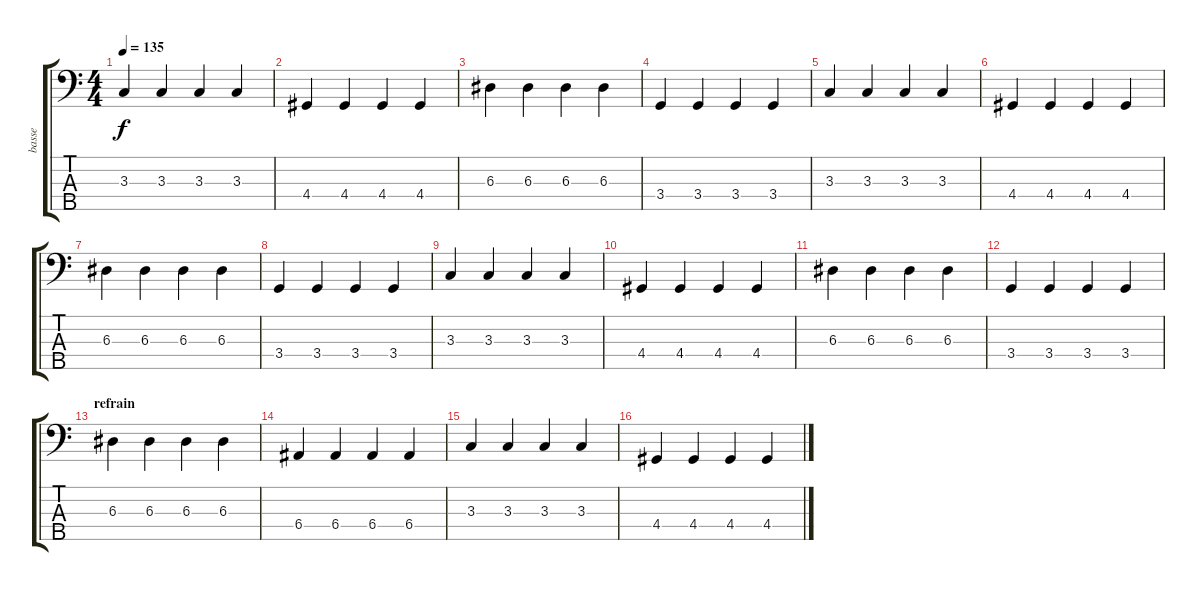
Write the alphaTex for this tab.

\track ("basse" "basse") {instrument electricbassfinger}
\staff {score tabs}
\tuning (G2 D2 A1 E1 B0) {hide}
\ts (4 4)
\tempo 135
\clef f4
\ks c
3.3.4{dy f} 3.3.4 3.3.4 3.3.4 |
4.4.4 4.4.4 4.4.4 4.4.4 |
6.3.4 6.3.4 6.3.4 6.3.4 |
3.4.4 3.4.4 3.4.4 3.4.4 |
3.3.4 3.3.4 3.3.4 3.3.4 |
4.4.4 4.4.4 4.4.4 4.4.4 |
6.3.4 6.3.4 6.3.4 6.3.4 |
3.4.4 3.4.4 3.4.4 3.4.4 |
3.3.4 3.3.4 3.3.4 3.3.4 |
4.4.4 4.4.4 4.4.4 4.4.4 |
6.3.4 6.3.4 6.3.4 6.3.4 |
3.4.4 3.4.4 3.4.4 3.4.4 |
\section ("" "refrain")
6.3.4 6.3.4 6.3.4 6.3.4 |
6.4.4 6.4.4 6.4.4 6.4.4 |
3.3.4 3.3.4 3.3.4 3.3.4 |
4.4.4 4.4.4 4.4.4 4.4.4
